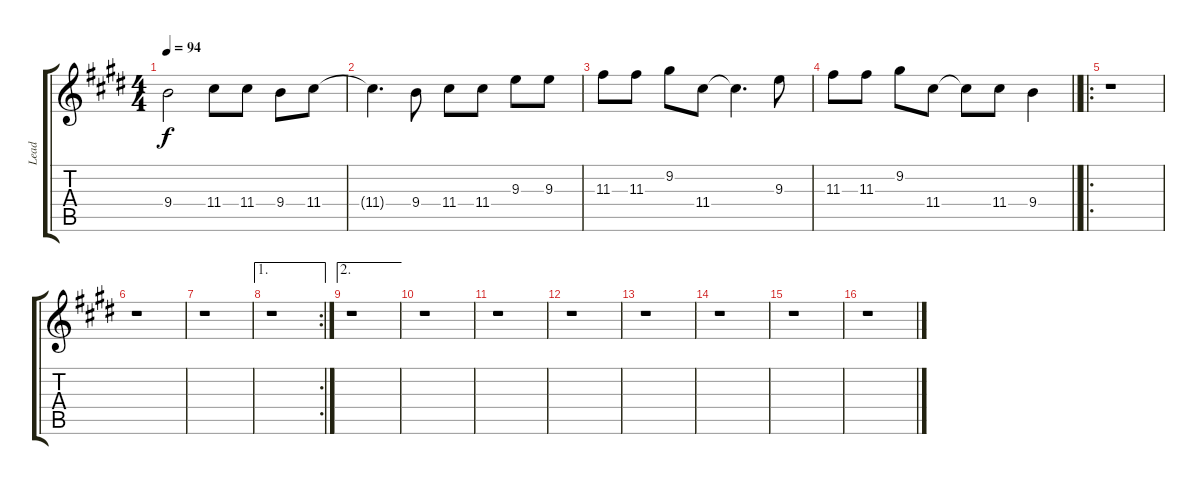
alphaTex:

\track ("Lead" "Lead") {instrument electricguitarjazz}
\staff {score tabs}
\tuning (E4 B3 G3 D3 A2 E2) {hide}
\ts (4 4)
\tempo 94
\clef g2
\ks e
9.4{t}.2{dy f} 11.4.8 11.4.8 9.4.8 11.4.8 |
\ks c#minor
11.4{t}.4{d} 9.4.8 11.4.8 11.4.8 9.3.8 9.3.8 |
11.3.8 11.3.8 9.2.8 11.4.8 11.4{t}.4{d} 9.3.8 |
\barLineRight lightlight
11.3.8 11.3.8 9.2.8 11.4.8 11.4{t}.8 11.4.8 9.4.4 |
\ro
\ks e
r.1 |
\ks c#minor
r.1 |
r.1 |
\ae 1
\rc 2
r.1 |
\ae 2
r.1 |
\ks e
r.1 |
\ks c#minor
r.1 |
r.1 |
r.1 |
\ks e
r.1 |
\ks c#minor
r.1 |
r.1
